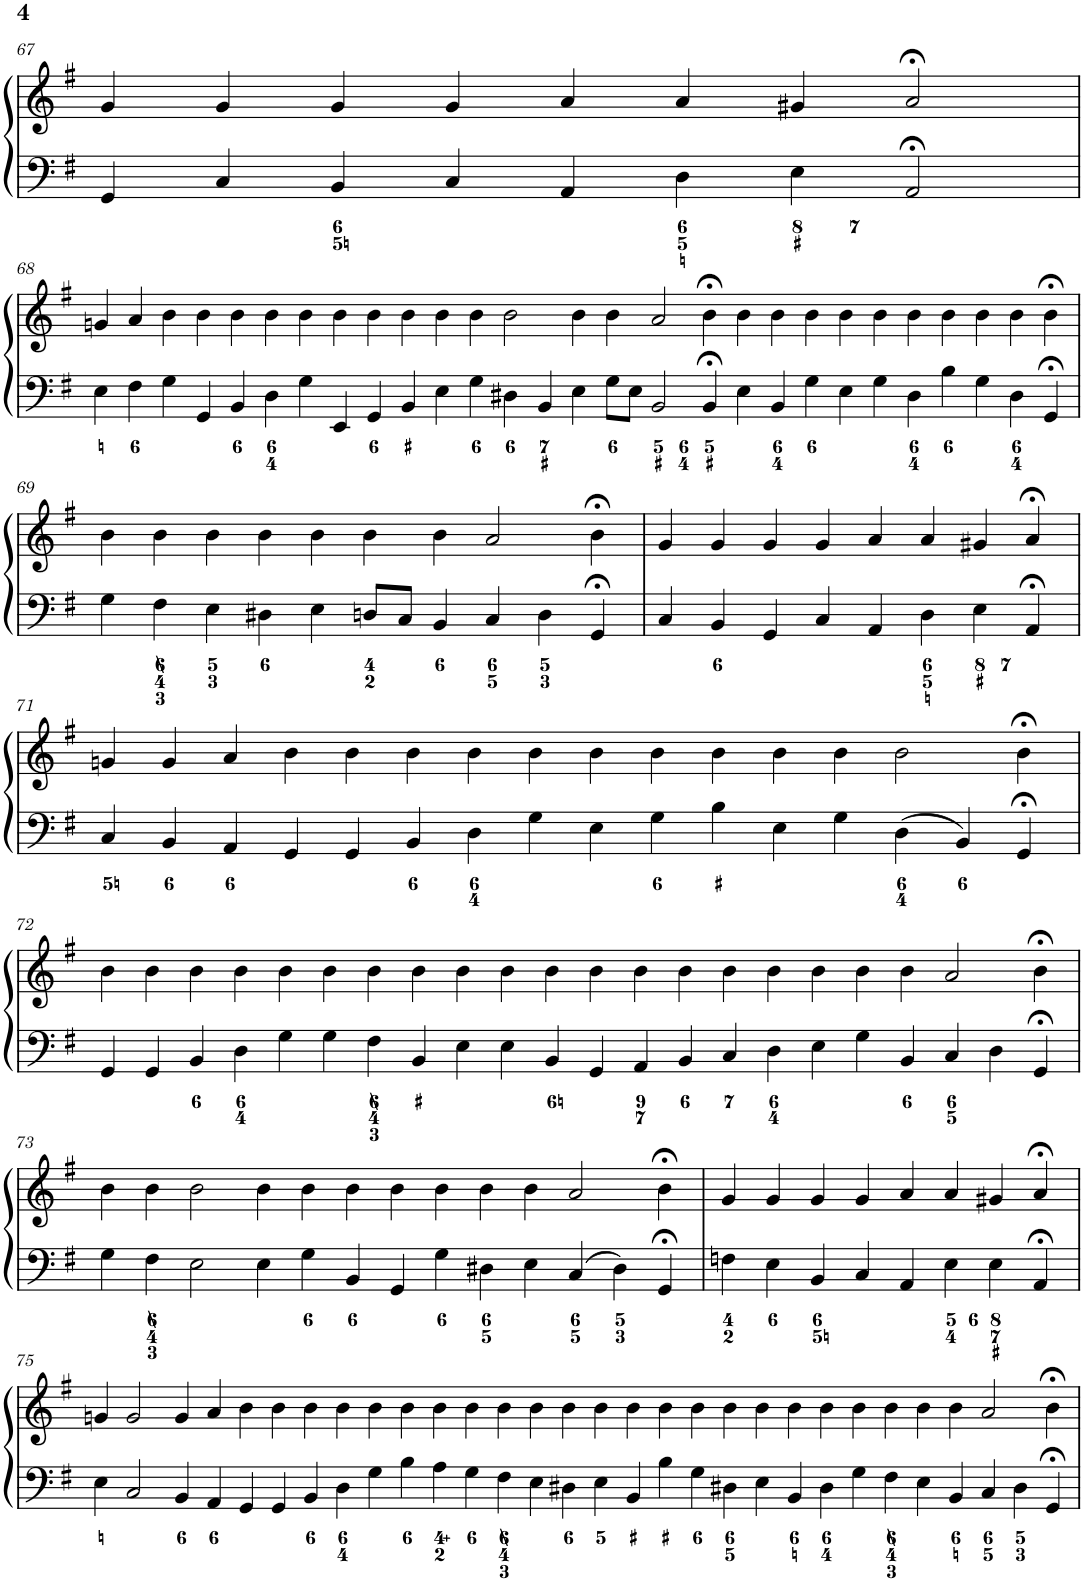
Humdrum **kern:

**kern	**kern
*part1	*part1
*staff2	*staff1
*I"Piano	*
*I'Pno.	*
!!LO:PB:g=z
*clefF4	*clefG2
*k[f#]	*k[f#]
*M4/4	*M4/4
*met(c)	*met(c)
=67	=67
4GG/	4g/
4C/	4g/
4BB/	4g/
4C/	4g/
4AA/	4a/
4D\	4a/
4E\	4g#X/
2AA;</	2a;</
!!LO:LB:g=z
=68	=68
4E\	4gn/
4F#\	4a/
4G\	4b\
4GG/	4b\
4BB/	4b\
4D\	4b\
4G\	4b\
4EE/	4b\
4GG/	4b\
4BB/	4b\
4E\	4b\
4G\	4b\
4D#X\	2b\
4BB/	.
4E\	4b\
8G\L	4b\
8E\J	.
2BB/	2a/
4BB;</	4b;<\
4E\	4b\
4BB/	4b\
4G\	4b\
4E\	4b\
4G\	4b\
4D#\	4b\
4B\	4b\
4G\	4b\
4D#\	4b\
4GG;</	4b;<\
!!LO:LB:g=z
=69	=69
4G\	4b\
4F#\	4b\
4E\	4b\
4D#X\	4b\
4E\	4b\
8Dn/L	4b\
8C/J	.
4BB/	4b\
4C/	2a/
4D\	.
4GG;</	4b;<\
=70	=70
4C/	4g/
4BB/	4g/
4GG/	4g/
4C/	4g/
4AA/	4a/
4D\	4a/
4E\	4g#X/
4AA;</	4a;</
!!LO:LB:g=z
=71	=71
4C/	4gn/
4BB/	4g/
4AA/	4a/
4GG/	4b\
4GG/	4b\
4BB/	4b\
4D\	4b\
4G\	4b\
4E\	4b\
4G\	4b\
4B\	4b\
4E\	4b\
4G\	4b\
4D\	2b\
4BB/	.
4GG;</	4b;<\
!!LO:LB:g=z
=72	=72
4GG/	4b\
4GG/	4b\
4BB/	4b\
4D\	4b\
4G\	4b\
4G\	4b\
4F#\	4b\
4BB/	4b\
4E\	4b\
4E\	4b\
4BB/	4b\
4GG/	4b\
4AA/	4b\
4BB/	4b\
4C/	4b\
4D\	4b\
4E\	4b\
4G\	4b\
4BB/	4b\
4C/	2a/
4D\	.
4GG;</	4b;<\
!!LO:LB:g=z
=73	=73
4G\	4b\
4F#\	4b\
2E\	2b\
4E\	4b\
4G\	4b\
4BB/	4b\
4GG/	4b\
4G\	4b\
4D#X\	4b\
4E\	4b\
4C/	2a/
4D#\	.
4GG;</	4b;<\
=74	=74
4Fn\	4g/
4E\	4g/
4BB/	4g/
4C/	4g/
4AA/	4a/
4E\	4a/
4E\	4g#X/
4AA;</	4a;</
!!LO:LB:g=z
=75	=75
4E\	4gn/
2C/	2g/
4BB/	4g/
4AA/	4a/
4GG/	4b\
4GG/	4b\
4BB/	4b\
4D\	4b\
4G\	4b\
4B\	4b\
4A\	4b\
4G\	4b\
4F#\	4b\
4E\	4b\
4D#X\	4b\
4E\	4b\
4BB/	4b\
4B\	4b\
4G\	4b\
4D#X\	4b\
4E\	4b\
4BB/	4b\
4D#\	4b\
4G\	4b\
4F#\	4b\
4E\	4b\
4BB/	4b\
4C/	2a/
4D#\	.
4GG;</	4b;<\
=	=
*-	*-
